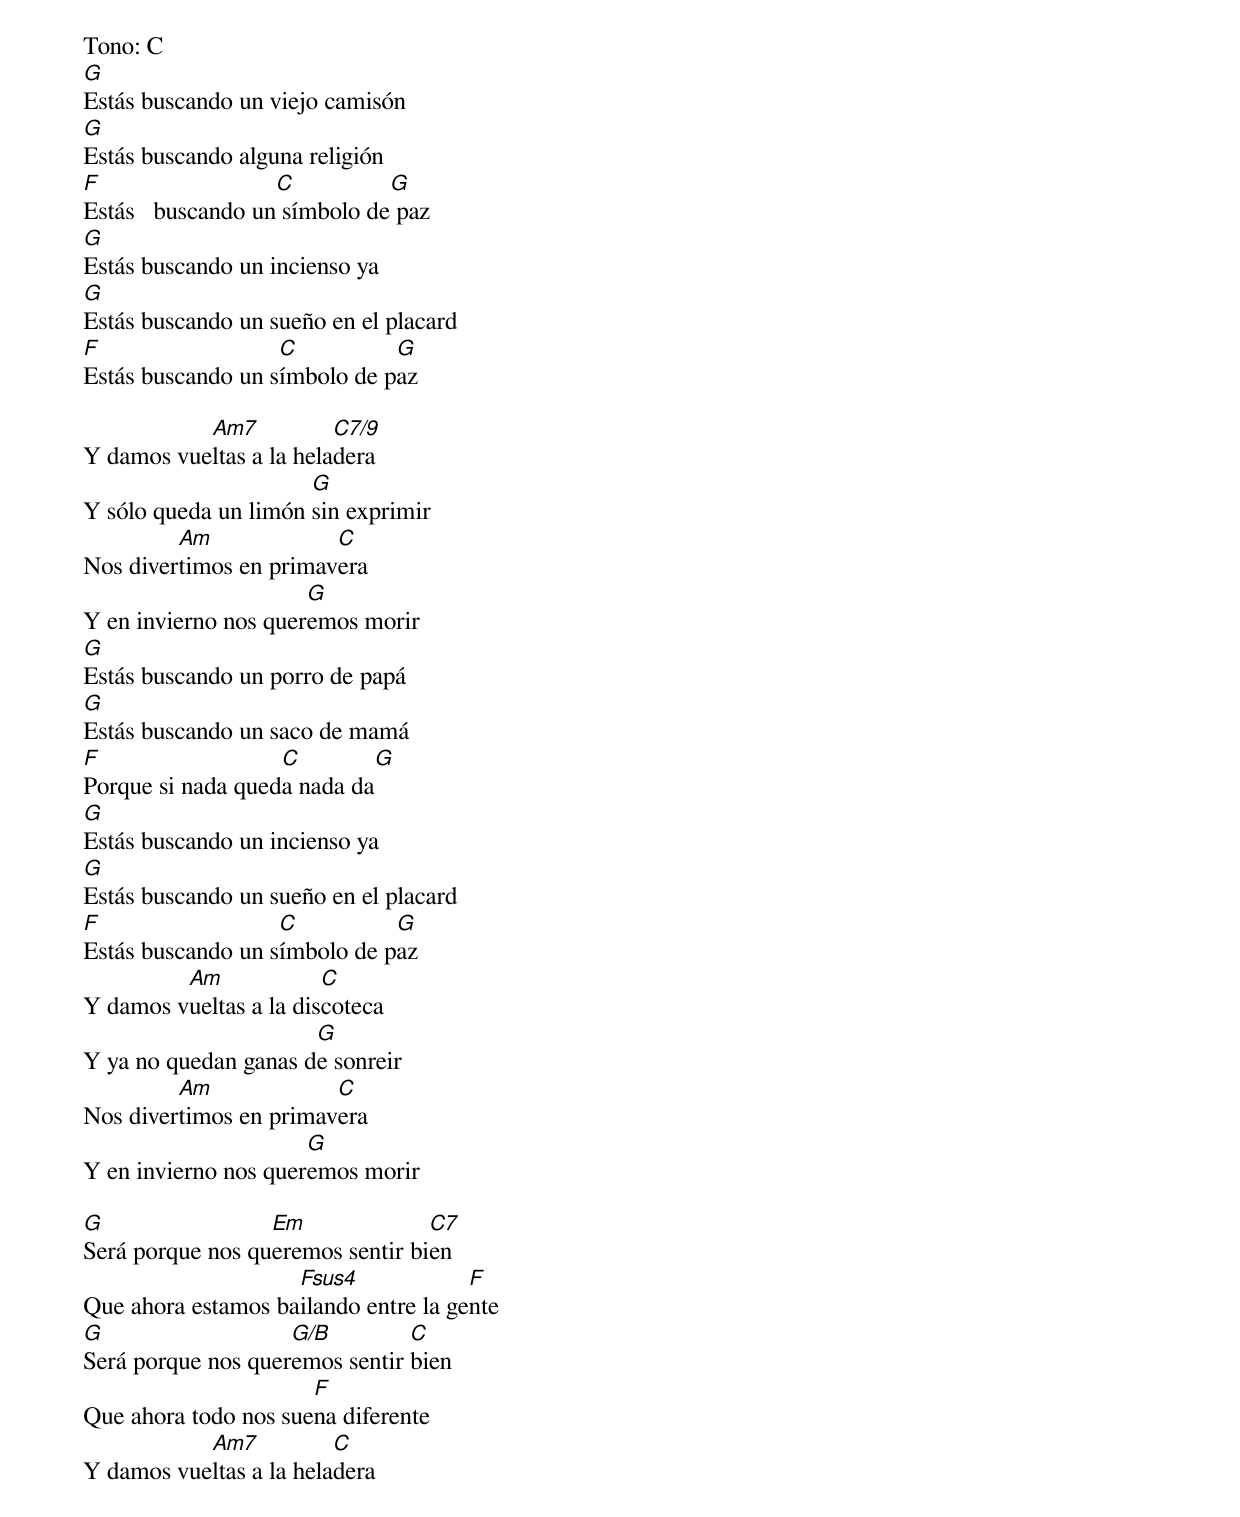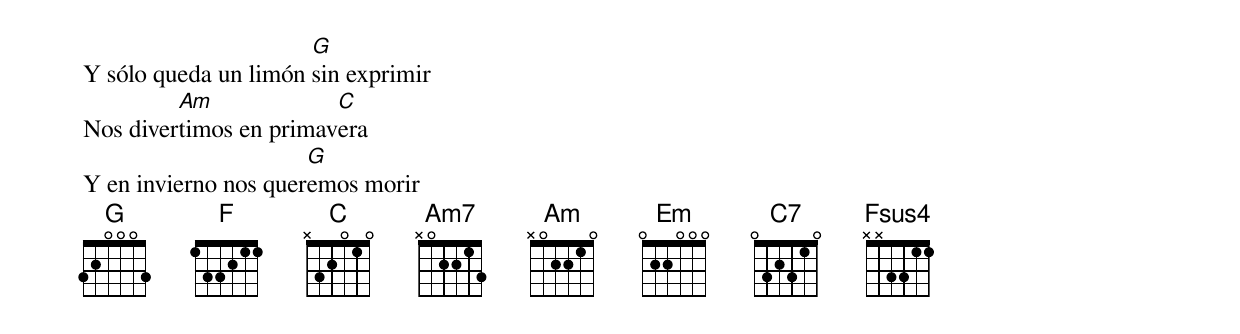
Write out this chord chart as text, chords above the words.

Tono: C
G
Estás buscando un viejo camisón
G
Estás buscando alguna religión
F                  C          G
Estás   buscando un símbolo de paz
G
Estás buscando un incienso ya
G
Estás buscando un sueño en el placard
F                  C          G
Estás buscando un símbolo de paz

           Am7           C7/9
Y damos vueltas a la heladera
                      G
Y sólo queda un limón sin exprimir
         Am             C
Nos divertimos en primavera
                      G
Y en invierno nos queremos morir
G
Estás buscando un porro de papá
G
Estás buscando un saco de mamá
F                  C        G
Porque si nada queda nada da
G
Estás buscando un incienso ya
G
Estás buscando un sueño en el placard
F                  C          G
Estás buscando un símbolo de paz
         Am             C
Y damos vueltas a la discoteca
                      G
Y ya no quedan ganas de sonreir
         Am             C
Nos divertimos en primavera
                      G
Y en invierno nos queremos morir

G                 Em              C7
Será porque nos queremos sentir bien
                    Fsus4             F
Que ahora estamos bailando entre la gente
G                   G/B         C
Será porque nos queremos sentir bien
                      F
Que ahora todo nos suena diferente
           Am7           C
Y damos vueltas a la heladera
                      G
Y sólo queda un limón sin exprimir
         Am             C
Nos divertimos en primavera
                      G
Y en invierno nos queremos morir
